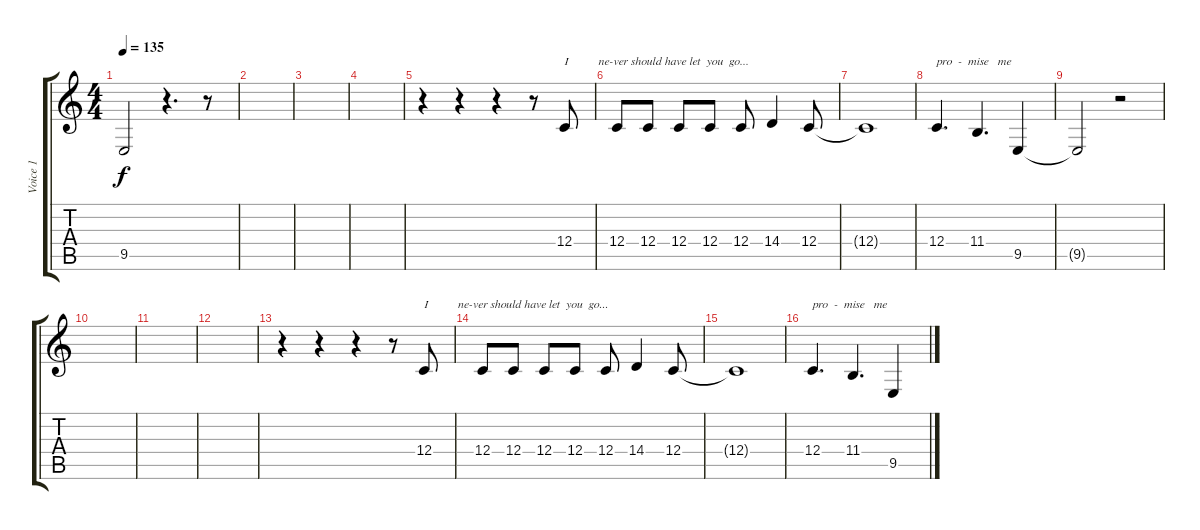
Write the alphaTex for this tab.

\track ("Voice 1" "Voice 1") {instrument oboe}
\staff {score tabs}
\tuning (D4 A3 F3 C3 G2 C2) {hide}
\ts (4 4)
\tempo 135
\clef g2
\ks c
9.5{t}.2{dy f} r.4{d} r.8 |
|
|
|
r.4 r.4 r.4 r.8 12.4.8{txt "I          ne-ver should have let  you  go..."} |
12.4.8 12.4.8 12.4.8 12.4.8 12.4.8 14.4.4 12.4.8 |
12.4{t}.1 |
12.4.4{d txt "pro  -  mise   me"} 11.4.4{d} 9.5.4 |
9.5{t}.2 r.2 |
|
|
|
r.4 r.4 r.4 r.8 12.4.8{txt "I          ne-ver should have let  you  go..."} |
12.4.8 12.4.8 12.4.8 12.4.8 12.4.8 14.4.4 12.4.8 |
12.4{t}.1 |
12.4.4{d txt "pro  -  mise   me"} 11.4.4{d} 9.5.4
